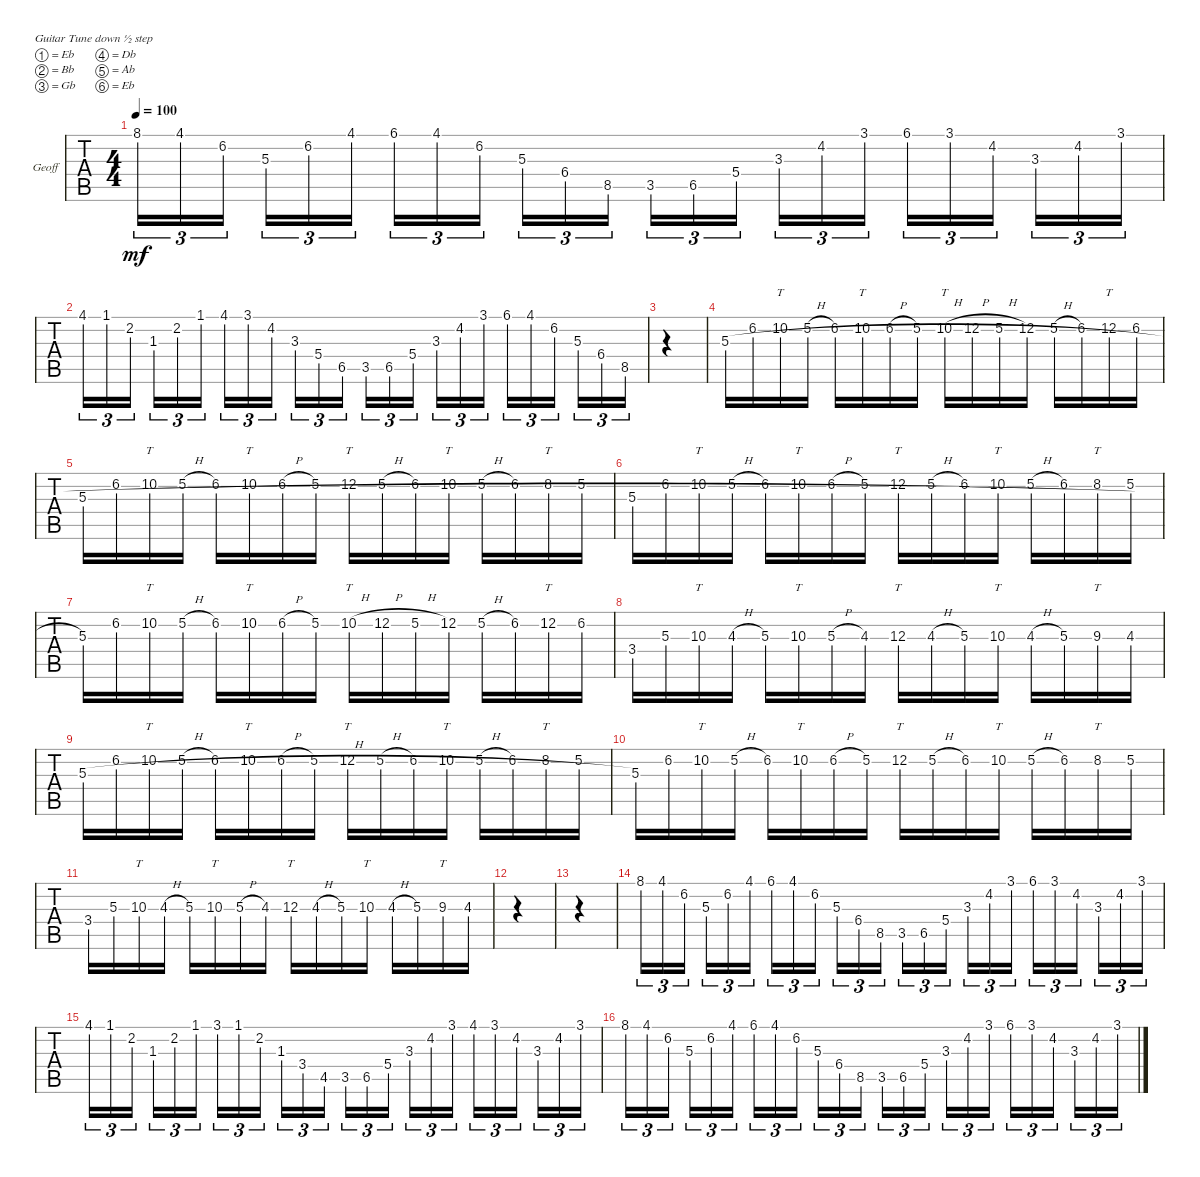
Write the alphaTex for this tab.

\defaultSystemsLayout 4
\bracketExtendMode groupsimilarinstruments
\firstSystemTrackNameOrientation horizontal
\otherSystemsTrackNameOrientation horizontal
\track ("Geoff" "Geoff") {instrument acousticguitarsteel}
\staff {tabs}
\tuning (Eb4 Bb3 Gb3 Db3 Ab2 Eb2)
\ts (4 4)
\tempo 100
\clef g2
\ks c
8.1.16{tu (3 2) dy mf} 4.1.16{tu (3 2)} 6.2.16{tu (3 2)} 5.3.16{tu (3 2)} 6.2.16{tu (3 2)} 4.1.16{tu (3 2)} 6.1.16{tu (3 2)} 4.1.16{tu (3 2)} 6.2.16{tu (3 2)} 5.3.16{tu (3 2)} 6.4.16{tu (3 2)} 8.5.16{tu (3 2)} 3.5.16{tu (3 2)} 6.5.16{tu (3 2)} 5.4.16{tu (3 2)} 3.3.16{tu (3 2)} 4.2.16{tu (3 2)} 3.1.16{tu (3 2)} 6.1.16{tu (3 2)} 3.1.16{tu (3 2)} 4.2.16{tu (3 2)} 3.3.16{tu (3 2)} 4.2.16{tu (3 2)} 3.1.16{tu (3 2)} |
4.1.16{tu (3 2)} 1.1.16{tu (3 2)} 2.2.16{tu (3 2)} 1.3.16{tu (3 2)} 2.2.16{tu (3 2)} 1.1.16{tu (3 2)} 4.1.16{tu (3 2)} 3.1.16{tu (3 2)} 4.2.16{tu (3 2)} 3.3.16{tu (3 2)} 5.4.16{tu (3 2)} 6.5.16{tu (3 2)} 3.5.16{tu (3 2)} 6.5.16{tu (3 2)} 5.4.16{tu (3 2)} 3.3.16{tu (3 2)} 4.2.16{tu (3 2)} 3.1.16{tu (3 2)} 6.1.16{tu (3 2)} 4.1.16{tu (3 2)} 6.2.16{tu (3 2)} 5.3.16{tu (3 2)} 6.4.16{tu (3 2)} 8.5.16{tu (3 2)} |
|
5.3{h}.16 6.2.16 10.2.16{tt} 5.2{h}.16 6.2.16 10.2.16{tt} 6.2{h}.16 5.2.16 10.2{h}.16{tt} 12.2{h}.16 5.2{h}.16 12.2.16 5.2{h}.16 6.2.16 12.2.16{tt} 6.2.16 |
5.3{h}.16 6.2.16 10.2.16{tt} 5.2{h}.16 6.2.16 10.2.16{tt} 6.2{h}.16 5.2.16 12.2.16{tt} 5.2{h}.16 6.2.16 10.2.16{tt} 5.2{h}.16 6.2.16 8.2.16{tt} 5.2.16 |
5.3{h}.16 6.2.16 10.2.16{tt} 5.2{h}.16 6.2.16 10.2.16{tt} 6.2{h}.16 5.2.16 12.2.16{tt} 5.2{h}.16 6.2.16 10.2.16{tt} 5.2{h}.16 6.2.16 8.2.16{tt} 5.2.16 |
5.3.16 6.2.16 10.2.16{tt} 5.2{h}.16 6.2.16 10.2.16{tt} 6.2{h}.16 5.2.16 10.2{h}.16{tt} 12.2{h}.16 5.2{h}.16 12.2.16 5.2{h}.16 6.2.16 12.2.16{tt} 6.2.16 |
3.4.16 5.3.16 10.3.16{tt} 4.3{h}.16 5.3.16 10.3.16{tt} 5.3{h}.16 4.3.16 12.3.16{tt} 4.3{h}.16 5.3.16 10.3.16{tt} 4.3{h}.16 5.3.16 9.3.16{tt} 4.3.16 |
5.3{h}.16 6.2.16 10.2.16{tt} 5.2{h}.16 6.2.16 10.2.16{tt} 6.2{h}.16 5.2.16 12.2.16{tt} 5.2{h}.16 6.2.16 10.2.16{tt} 5.2{h}.16 6.2.16 8.2.16{tt} 5.2.16 |
5.3.16 6.2.16 10.2.16{tt} 5.2{h}.16 6.2.16 10.2.16{tt} 6.2{h}.16 5.2.16 12.2.16{tt} 5.2{h}.16 6.2.16 10.2.16{tt} 5.2{h}.16 6.2.16 8.2.16{tt} 5.2.16 |
3.4.16 5.3.16 10.3.16{tt} 4.3{h}.16 5.3.16 10.3.16{tt} 5.3{h}.16 4.3.16 12.3.16{tt} 4.3{h}.16 5.3.16 10.3.16{tt} 4.3{h}.16 5.3.16 9.3.16{tt} 4.3.16 |
|
|
8.1.16{tu (3 2)} 4.1.16{tu (3 2)} 6.2.16{tu (3 2)} 5.3.16{tu (3 2)} 6.2.16{tu (3 2)} 4.1.16{tu (3 2)} 6.1.16{tu (3 2)} 4.1.16{tu (3 2)} 6.2.16{tu (3 2)} 5.3.16{tu (3 2)} 6.4.16{tu (3 2)} 8.5.16{tu (3 2)} 3.5.16{tu (3 2)} 6.5.16{tu (3 2)} 5.4.16{tu (3 2)} 3.3.16{tu (3 2)} 4.2.16{tu (3 2)} 3.1.16{tu (3 2)} 6.1.16{tu (3 2)} 3.1.16{tu (3 2)} 4.2.16{tu (3 2)} 3.3.16{tu (3 2)} 4.2.16{tu (3 2)} 3.1.16{tu (3 2)} |
4.1.16{tu (3 2)} 1.1.16{tu (3 2)} 2.2.16{tu (3 2)} 1.3.16{tu (3 2)} 2.2.16{tu (3 2)} 1.1.16{tu (3 2)} 3.1.16{tu (3 2)} 1.1.16{tu (3 2)} 2.2.16{tu (3 2)} 1.3.16{tu (3 2)} 3.4.16{tu (3 2)} 4.5.16{tu (3 2)} 3.5.16{tu (3 2)} 6.5.16{tu (3 2)} 5.4.16{tu (3 2)} 3.3.16{tu (3 2)} 4.2.16{tu (3 2)} 3.1.16{tu (3 2)} 4.1.16{tu (3 2)} 3.1.16{tu (3 2)} 4.2.16{tu (3 2)} 3.3.16{tu (3 2)} 4.2.16{tu (3 2)} 3.1.16{tu (3 2)} |
8.1.16{tu (3 2)} 4.1.16{tu (3 2)} 6.2.16{tu (3 2)} 5.3.16{tu (3 2)} 6.2.16{tu (3 2)} 4.1.16{tu (3 2)} 6.1.16{tu (3 2)} 4.1.16{tu (3 2)} 6.2.16{tu (3 2)} 5.3.16{tu (3 2)} 6.4.16{tu (3 2)} 8.5.16{tu (3 2)} 3.5.16{tu (3 2)} 6.5.16{tu (3 2)} 5.4.16{tu (3 2)} 3.3.16{tu (3 2)} 4.2.16{tu (3 2)} 3.1.16{tu (3 2)} 6.1.16{tu (3 2)} 3.1.16{tu (3 2)} 4.2.16{tu (3 2)} 3.3.16{tu (3 2)} 4.2.16{tu (3 2)} 3.1.16{tu (3 2)}
